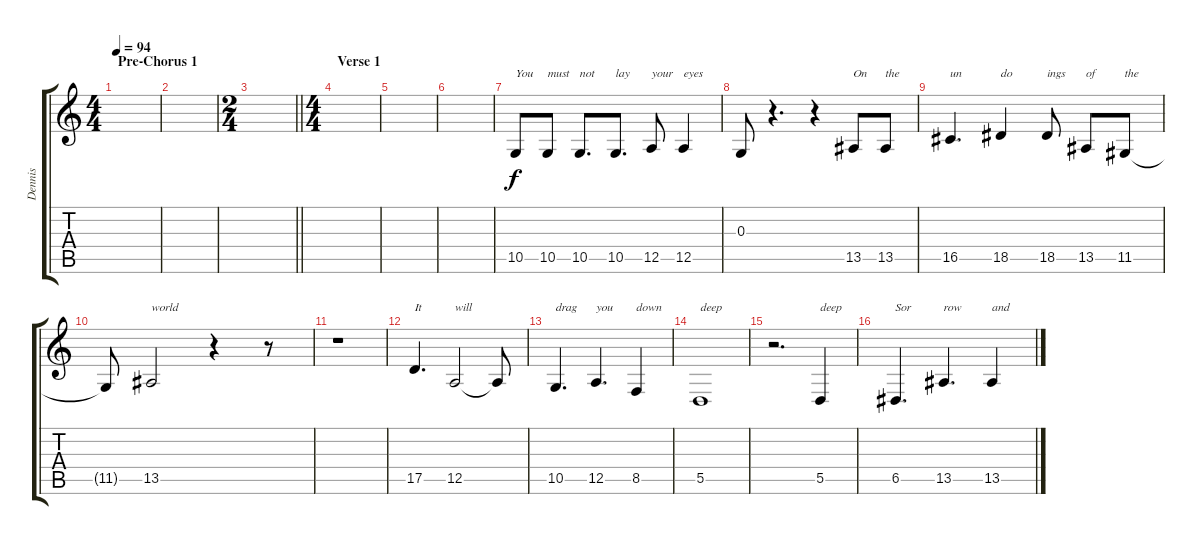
\track ("Dennis" "Dennis") {instrument tenorsax}
\staff {score tabs}
\tuning (E4 B3 G3 D3 A2 E2) {hide}
\ts (4 4)
\section ("" "Pre-Chorus 1")
\tempo 94
\clef g2
\ks c
|
|
\ts (2 4)
\barLineRight lightlight
|
\ts (4 4)
\section ("" "Verse 1")
|
|
|
10.5.8{txt "You"} 10.5.8{txt "must"} 10.5.8{d txt "not"} 10.5.8{d txt "lay"} 12.5.8{txt "your"} 12.5.4{txt "eyes"} |
0.3.8 r.4{d} r.4 13.5.8{txt "On"} 13.5.8{txt "the"} |
16.5.4{d txt "un"} 18.5.4{txt "do"} 18.5.8{txt "ings"} 13.5.8{txt "of"} 11.5.8{txt "the"} |
11.5{t}.8 13.5.2{txt "world"} r.4 r.8 |
r.1 |
17.5.4{d txt "It"} 12.5.2{txt "will"} 12.5{t}.8 |
10.5.4{d txt "drag"} 12.5.4{d txt "you"} 8.5.4{txt "down"} |
5.5.1{txt "deep"} |
r.2{d} 5.5.4{txt "deep"} |
6.5.4{d txt "Sor"} 13.5.4{d txt "row"} 13.5.4{txt "and"}
